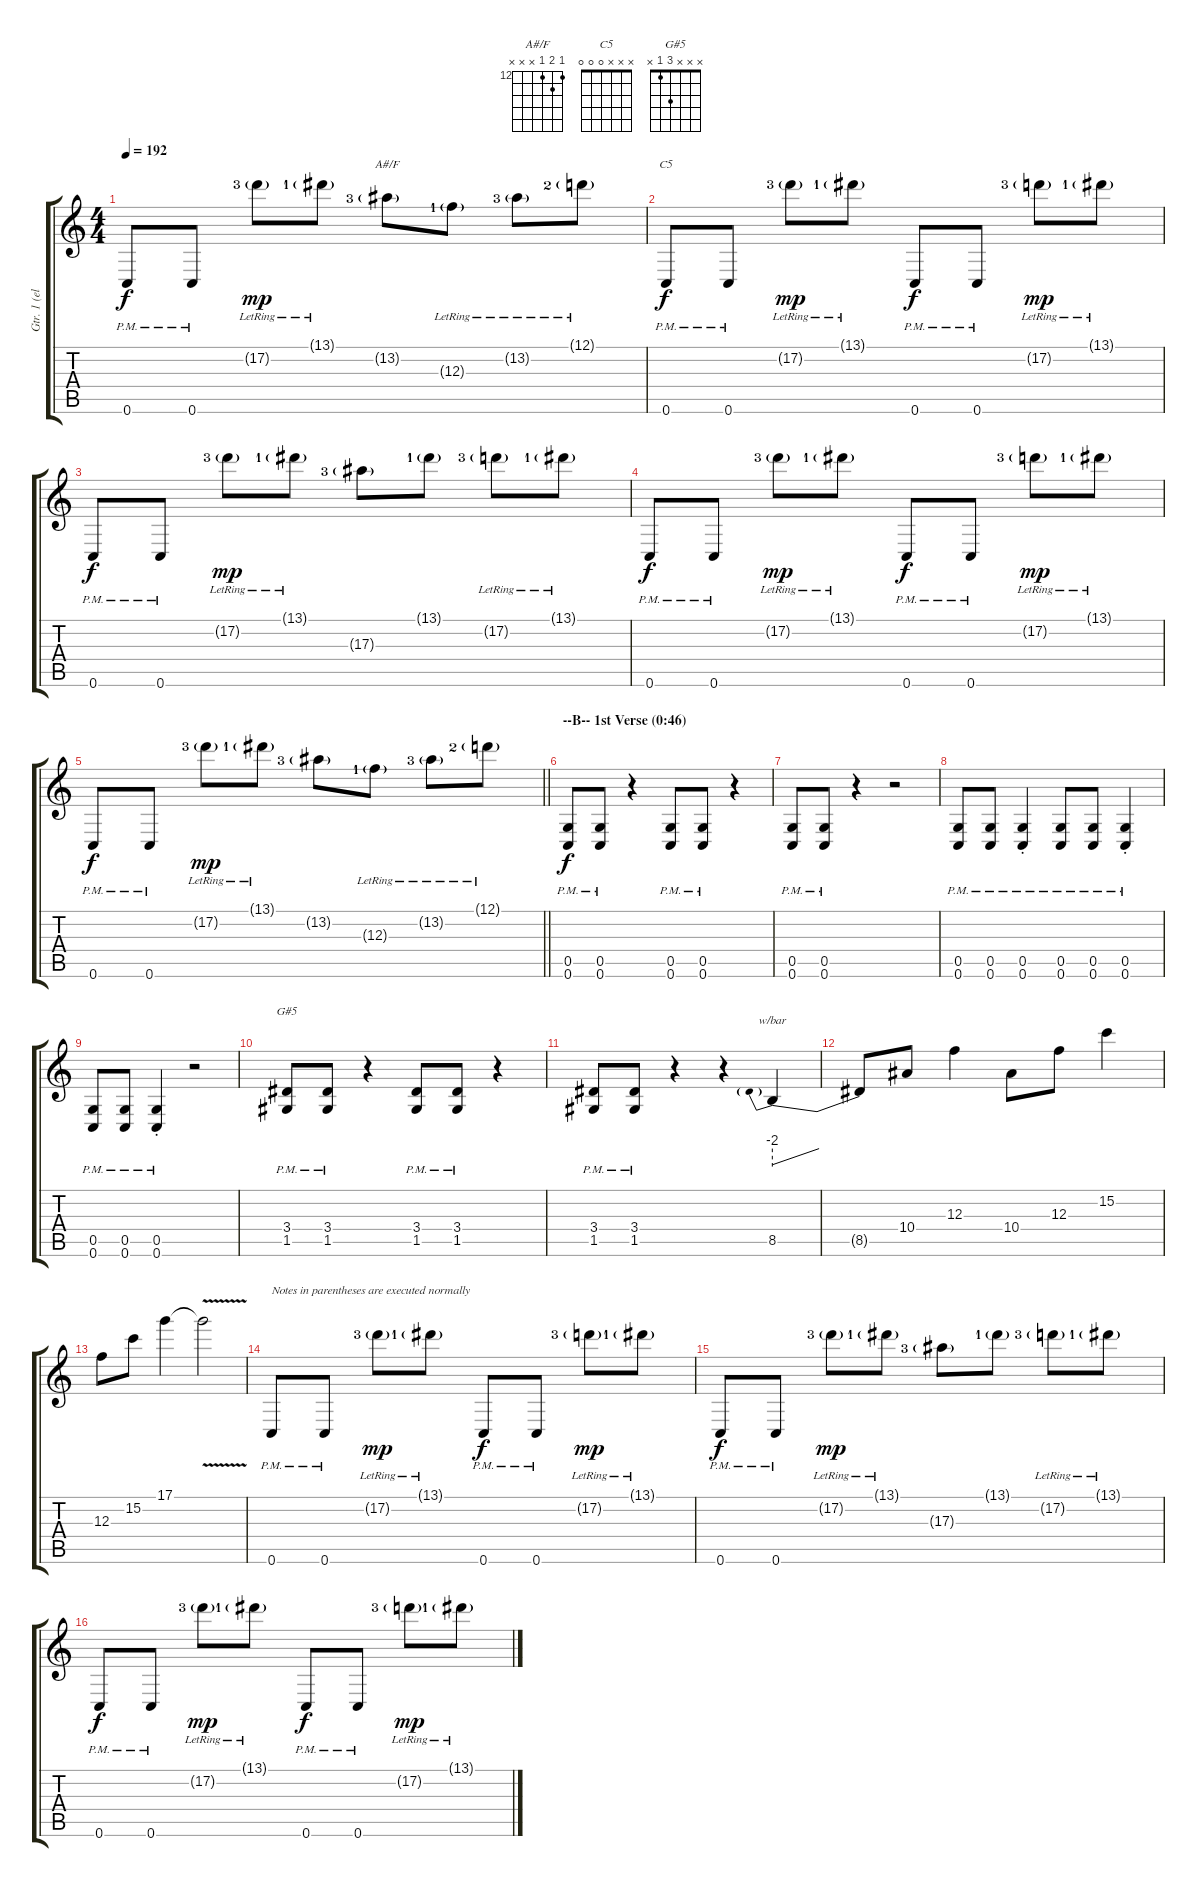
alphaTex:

\track ("Gtr. 1 (elec. w/dist.) [Alexi Laiho]" "Gtr. 1 (el") {instrument distortionguitar}
\staff {score tabs}
\tuning (D4 A3 F3 C3 G2 C2) {hide}
\chord ("A#/F" 12 13 12 x x x) {firstfret 12}
\chord ("C5" x x x 0 0 0)
\chord ("G#5" x x x 3 1 x)
\ts (4 4)
\tempo 192
\clef g2
\ks c
0.6{pm}.8{dy f} 0.6{pm}.8 17.2{g lr lf 4}.8{dy mp} 13.1{g lr lf 2}.8 13.2{g lf 4}.8{ch "A#/F"} 12.3{g lr lf 2}.8 13.2{g lr lf 4}.8 12.1{g lr lf 3}.8 |
0.6{pm}.8{ch "C5" dy f} 0.6{pm}.8 17.2{g lr lf 4}.8{dy mp} 13.1{g lr lf 2}.8 0.6{pm}.8{dy f} 0.6{pm}.8 17.2{g lr lf 4}.8{dy mp} 13.1{g lr lf 2}.8 |
0.6{pm}.8{dy f} 0.6{pm}.8 17.2{g lr lf 4}.8{dy mp} 13.1{g lr lf 2}.8 17.3{g lf 4}.8 13.1{g lf 2}.8 17.2{g lr lf 4}.8 13.1{g lr lf 2}.8 |
0.6{pm}.8{dy f} 0.6{pm}.8 17.2{g lr lf 4}.8{dy mp} 13.1{g lr lf 2}.8 0.6{pm}.8{dy f} 0.6{pm}.8 17.2{g lr lf 4}.8{dy mp} 13.1{g lr lf 2}.8 |
\barLineRight lightlight
0.6{pm}.8{dy f} 0.6{pm}.8 17.2{g lr lf 4}.8{dy mp} 13.1{g lr lf 2}.8 13.2{g lf 4}.8 12.3{g lr lf 2}.8 13.2{g lr lf 4}.8 12.1{g lr lf 3}.8 |
\section ("" "--B-- 1st Verse (0:46)")
(0.5{pm} 0.6{pm}).8{dy f} (0.5{pm} 0.6{pm}).8 r.4 (0.5{pm} 0.6{pm}).8 (0.5{pm} 0.6{pm}).8 r.4 |
(0.5{pm} 0.6{pm}).8 (0.5{pm} 0.6{pm}).8 r.4 r.2 |
(0.5{pm} 0.6{pm}).8 (0.5{pm} 0.6{pm}).8 (0.5{pm st} 0.6{pm st}).4 (0.5{pm} 0.6{pm}).8 (0.5{pm} 0.6{pm}).8 (0.5{pm st} 0.6{pm st}).4 |
(0.5{pm} 0.6{pm}).8 (0.5{pm} 0.6{pm}).8 (0.5{pm st} 0.6{pm st}).4 r.2 |
(3.4{pm} 1.5{pm}).8{ch "G#5"} (3.4{pm} 1.5{pm}).8 r.4 (3.4{pm} 1.5{pm}).8 (3.4{pm} 1.5{pm}).8 r.4 |
(3.4{pm} 1.5{pm}).8 (3.4{pm} 1.5{pm}).8 r.4 r.4 8.5.4{tbe (predivedive default 0 -8 60 0)} |
8.5{t}.8 10.4.8 12.3.4 10.4.8 12.3.8 15.2.4 |
12.3.8 15.2.8 17.1.4 17.1{v t}.2 |
0.6{pm}.8{txt "Notes in parentheses are executed normally"} 0.6{pm}.8 17.2{g lr lf 4}.8{dy mp} 13.1{g lr lf 2}.8 0.6{pm}.8{dy f} 0.6{pm}.8 17.2{g lr lf 4}.8{dy mp} 13.1{g lr lf 2}.8 |
0.6{pm}.8{dy f} 0.6{pm}.8 17.2{g lr lf 4}.8{dy mp} 13.1{g lr lf 2}.8 17.3{g lf 4}.8 13.1{g lf 2}.8 17.2{g lr lf 4}.8 13.1{g lr lf 2}.8 |
0.6{pm}.8{dy f} 0.6{pm}.8 17.2{g lr lf 4}.8{dy mp} 13.1{g lr lf 2}.8 0.6{pm}.8{dy f} 0.6{pm}.8 17.2{g lr lf 4}.8{dy mp} 13.1{g lr lf 2}.8
